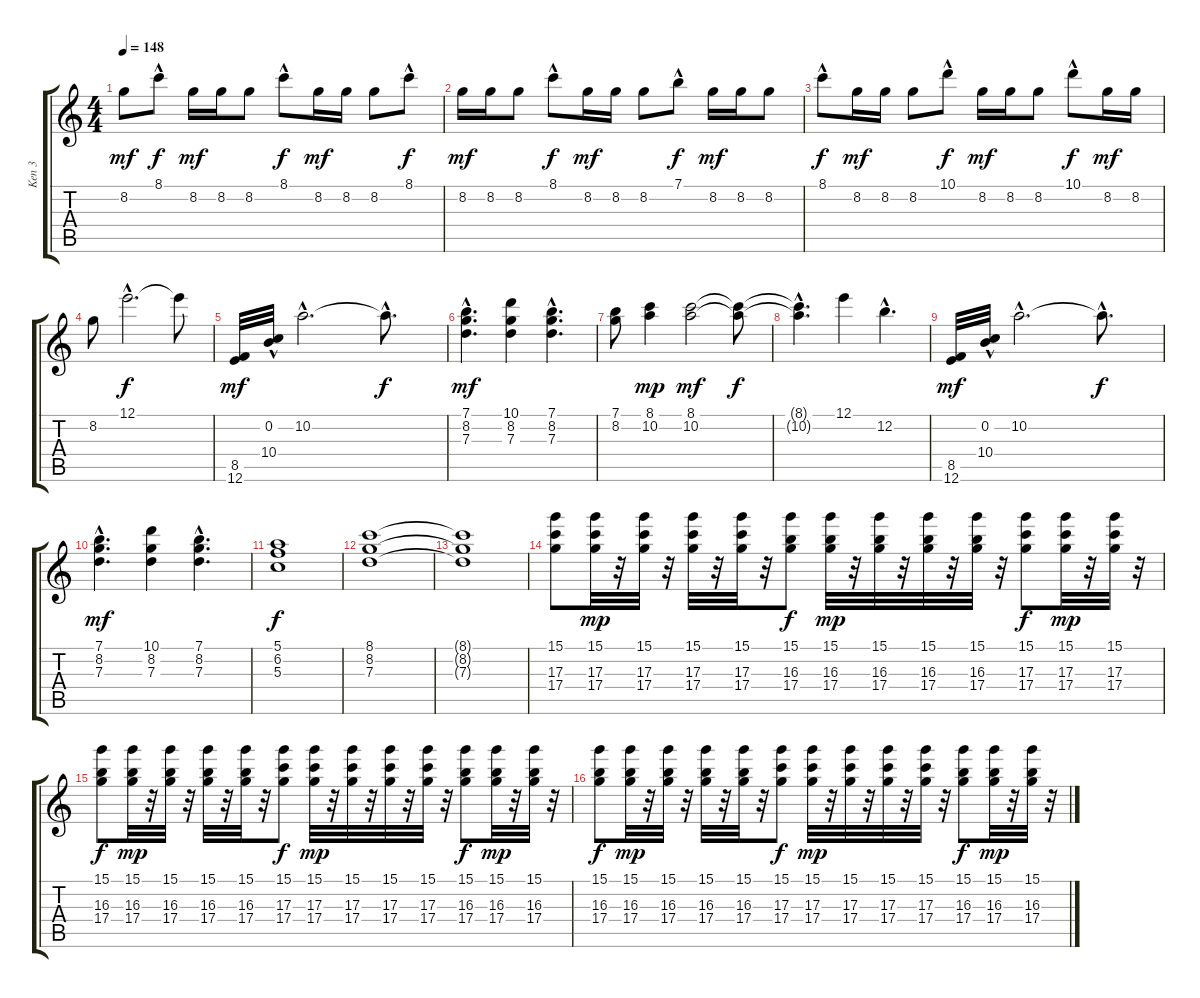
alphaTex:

\track ("Ken 3" "Ken 3") {instrument distortionguitar}
\staff {score tabs}
\tuning (E4 B3 G3 D3 A2 E2) {hide}
\ts (4 4)
\tempo 148
\clef g2
\ks c
8.2.8{dy mf} 8.1{hac}.8{dy f} 8.2.16{dy mf} 8.2.16 8.2.8 8.1{hac}.8{dy f} 8.2.16{dy mf} 8.2.16 8.2.8 8.1{hac}.8{dy f} |
8.2.16{dy mf} 8.2.16 8.2.8 8.1{hac}.8{dy f} 8.2.16{dy mf} 8.2.16 8.2.8 7.1{hac}.8{dy f} 8.2.16{dy mf} 8.2.16 8.2.8 |
8.1{hac}.8{dy f} 8.2.16{dy mf} 8.2.16 8.2.8 10.1{hac}.8{dy f} 8.2.16{dy mf} 8.2.16 8.2.8 10.1{hac}.8{dy f} 8.2.16{dy mf} 8.2.16 |
8.2.8{instrument distortionguitar} 12.1{hac}.2{d dy f} 12.1{t}.8 |
(8.5 12.6).32{dy mf} (0.2{hac} 10.4{hac}).32 10.2{hac}.2{d} 10.2{hac t}.8{d dy f} |
(7.1{hac} 8.2{hac} 7.3{hac}).4{d dy mf} (10.1 8.2 7.3).4 (7.1{hac} 8.2{hac} 7.3{hac}).4{d} |
(7.1 8.2).8 (8.1 10.2).4{dy mp} (8.1 10.2).2{dy mf} (8.1{t} 10.2{t}).8{dy f} |
(8.1{hac t} 10.2{hac t}).4{d} 12.1.4 12.2{hac}.4{d} |
(8.5 12.6).32{dy mf} (0.2{hac} 10.4{hac}).32 10.2{hac}.2{d} 10.2{hac t}.8{d dy f} |
(7.1{hac} 8.2{hac} 7.3{hac}).4{d dy mf} (10.1 8.2 7.3).4 (7.1{hac} 8.2{hac} 7.3{hac}).4{d} |
(5.1 6.2 5.3).1{dy f} |
(8.1 8.2 7.3).1 |
(8.1{t} 8.2{t} 7.3{t}).1 |
(15.1 17.3 17.4).8 (15.1 17.3 17.4).32{dy mp} r.32 (15.1 17.3 17.4).32 r.32 (15.1 17.3 17.4).32 r.32 (15.1 17.3 17.4).32 r.32 (15.1 16.3 17.4).8{dy f} (15.1 16.3 17.4).32{dy mp} r.32 (15.1 16.3 17.4).32 r.32 (15.1 16.3 17.4).32 r.32 (15.1 16.3 17.4).32 r.32 (15.1 17.3 17.4).8{dy f} (15.1 17.3 17.4).32{dy mp} r.32 (15.1 17.3 17.4).32 r.32 |
(15.1 16.3 17.4).8{dy f} (15.1 16.3 17.4).32{dy mp} r.32 (15.1 16.3 17.4).32 r.32 (15.1 16.3 17.4).32 r.32 (15.1 16.3 17.4).32 r.32 (15.1 17.3 17.4).8{dy f} (15.1 17.3 17.4).32{dy mp} r.32 (15.1 17.3 17.4).32 r.32 (15.1 17.3 17.4).32 r.32 (15.1 17.3 17.4).32 r.32 (15.1 16.3 17.4).8{dy f} (15.1 16.3 17.4).32{dy mp} r.32 (15.1 16.3 17.4).32 r.32 |
(15.1 16.3 17.4).8{dy f} (15.1 16.3 17.4).32{dy mp} r.32 (15.1 16.3 17.4).32 r.32 (15.1 16.3 17.4).32 r.32 (15.1 16.3 17.4).32 r.32 (15.1 17.3 17.4).8{dy f} (15.1 17.3 17.4).32{dy mp} r.32 (15.1 17.3 17.4).32 r.32 (15.1 17.3 17.4).32 r.32 (15.1 17.3 17.4).32 r.32 (15.1 16.3 17.4).8{dy f} (15.1 16.3 17.4).32{dy mp} r.32 (15.1 16.3 17.4).32 r.32
